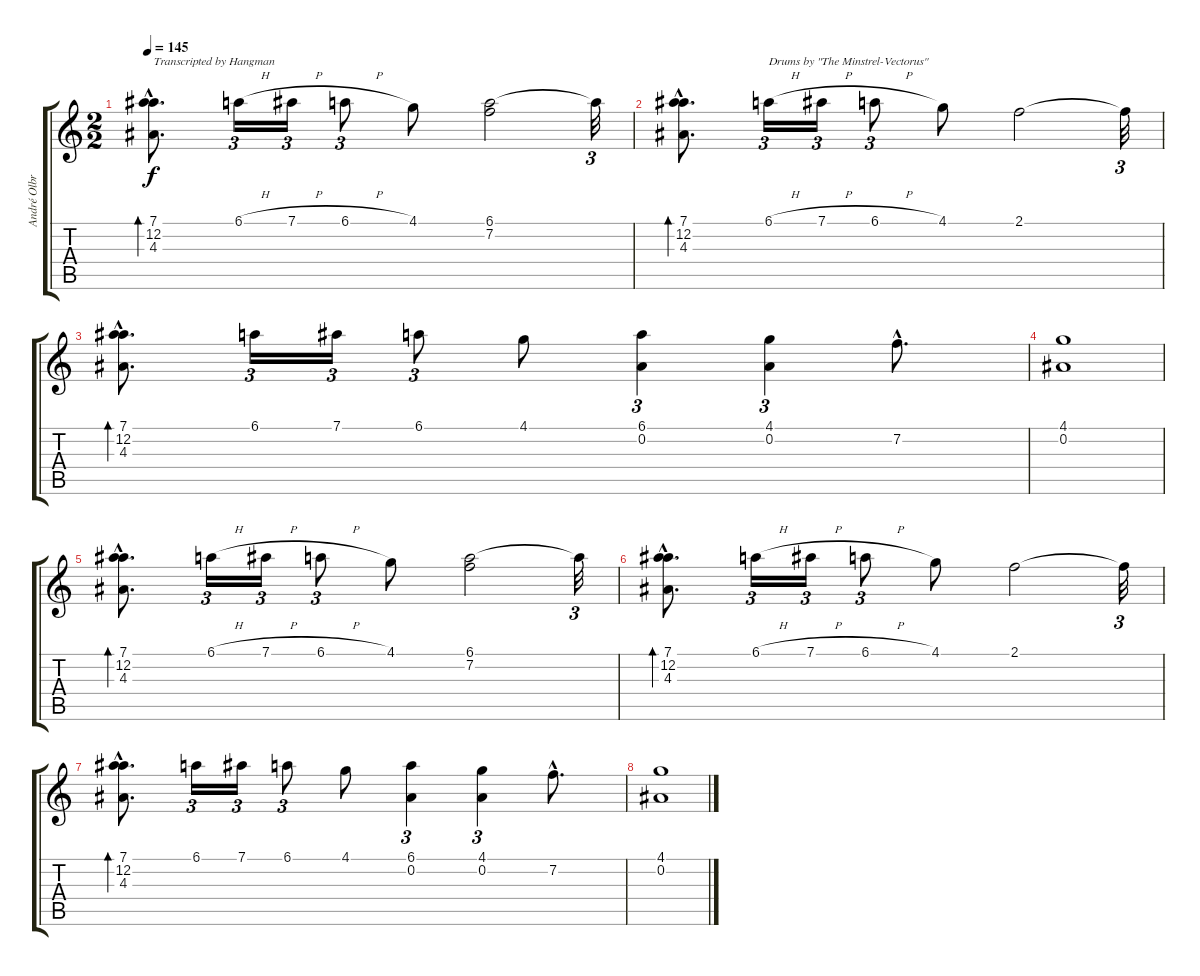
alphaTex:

\track ("André Olbrich" "André Olbr") {instrument acousticguitarsteel}
\staff {score tabs}
\tuning (Eb4 Bb3 Gb3 Db3 Ab2 Eb2) {hide}
\ts (2 2)
\tempo 145
\clef g2
\ks c
(7.1{hac} 12.2{hac} 4.3{hac}).8{d bd 480 txt "Transcripted by Hangman" dy f instrument acousticguitarsteel} 6.1{h}.16{tu (3 2)} 7.1{h}.16{tu (3 2)} 6.1{h}.8{tu (3 2)} 4.1.8 (6.1 7.2).2 6.1{t}.32{tu (3 2)} |
(7.1{hac} 12.2{hac} 4.3{hac}).8{d bd 480} 6.1{h}.16{tu (3 2) txt "Drums by \"The Minstrel-Vectorus\""} 7.1{h}.16{tu (3 2)} 6.1{h}.8{tu (3 2)} 4.1.8 2.1.2 2.1{t}.32{tu (3 2)} |
(7.1{hac} 12.2{hac} 4.3{hac}).8{d bd 480} 6.1.16{tu (3 2)} 7.1.16{tu (3 2)} 6.1.8{tu (3 2)} 4.1.8 (6.1 0.2).4{tu (3 2)} (4.1 0.2).4{tu (3 2)} 7.2{hac}.8{d} |
(4.1 0.2).1 |
(7.1{hac} 12.2{hac} 4.3{hac}).8{d bd 480} 6.1{h}.16{tu (3 2)} 7.1{h}.16{tu (3 2)} 6.1{h}.8{tu (3 2)} 4.1.8 (6.1 7.2).2 6.1{t}.32{tu (3 2)} |
(7.1{hac} 12.2{hac} 4.3{hac}).8{d bd 480} 6.1{h}.16{tu (3 2)} 7.1{h}.16{tu (3 2)} 6.1{h}.8{tu (3 2)} 4.1.8 2.1.2 2.1{t}.32{tu (3 2)} |
(7.1{hac} 12.2{hac} 4.3{hac}).8{d bd 480} 6.1.16{tu (3 2)} 7.1.16{tu (3 2)} 6.1.8{tu (3 2)} 4.1.8 (6.1 0.2).4{tu (3 2)} (4.1 0.2).4{tu (3 2)} 7.2{hac}.8{d} |
(4.1 0.2).1
